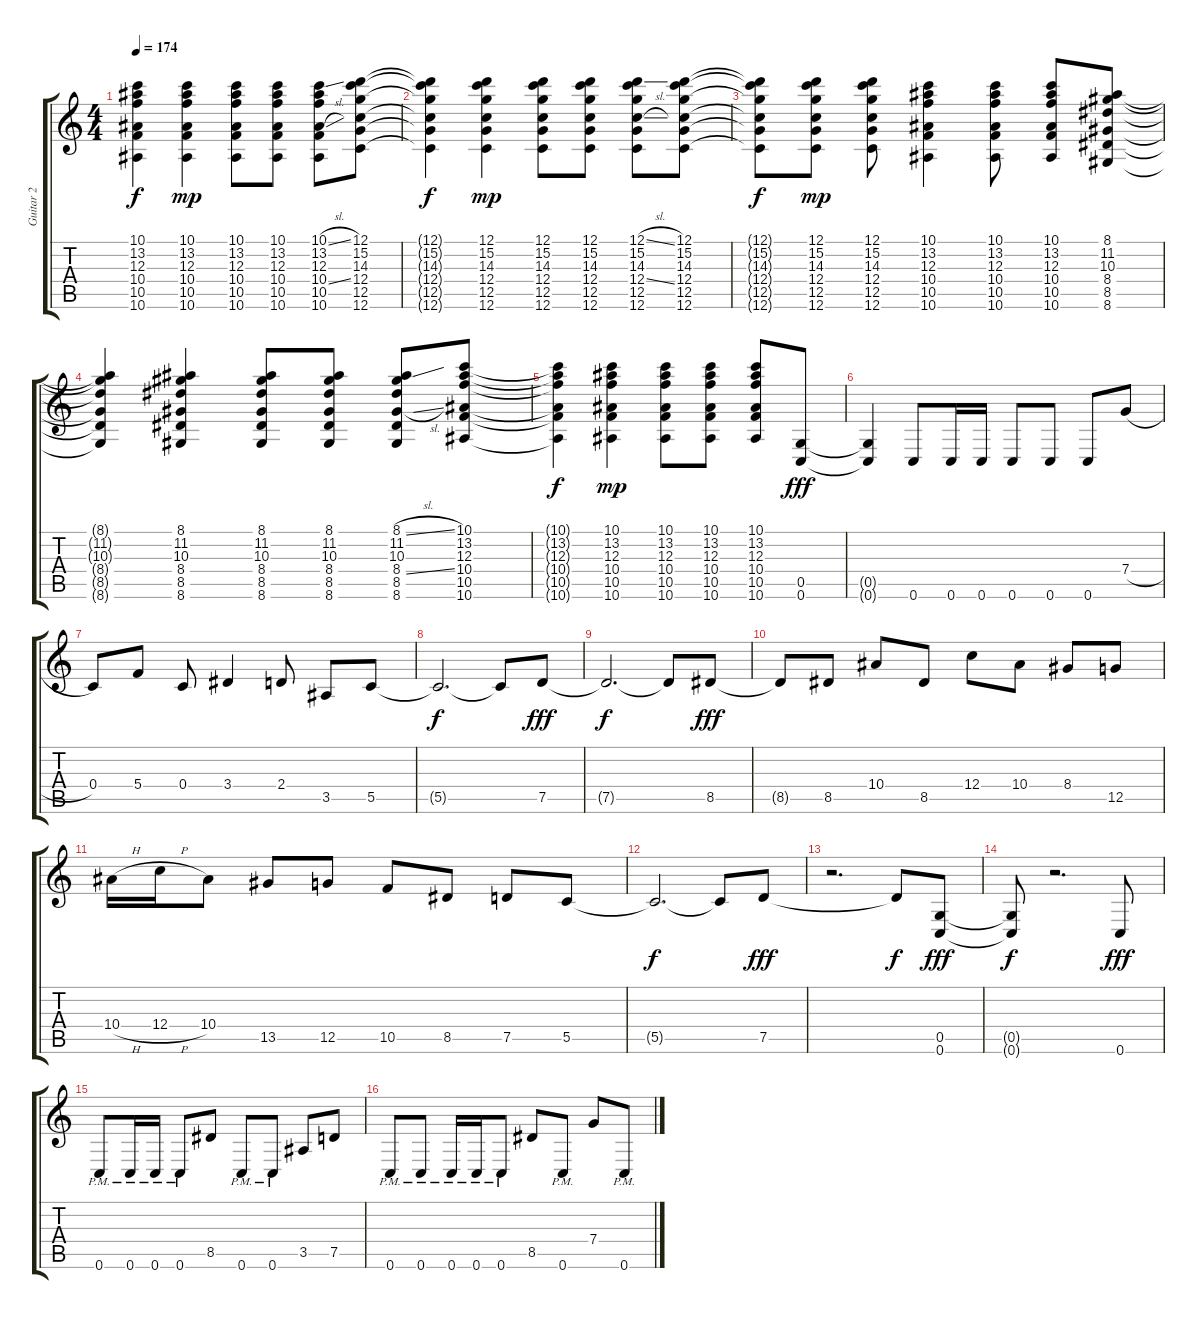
\track ("Guitar 2" "Guitar 2") {instrument distortionguitar}
\staff {score tabs}
\tuning (D4 A3 F3 C3 G2 C2) {hide}
\ts (4 4)
\tempo 174
\clef g2
\ks c
(10.1{t} 13.2{t} 12.3{t} 10.4{t} 10.5{t} 10.6{t}).4{dy f} (10.1 13.2 12.3 10.4 10.5 10.6).4{dy mp} (10.1 13.2 12.3 10.4 10.5 10.6).8 (10.1 13.2 12.3 10.4 10.5 10.6).8 (10.1{sl} 13.2 12.3 10.4{sl} 10.5 10.6).8 (12.1 15.2 14.3 12.4 12.5 12.6).8 |
(12.1{t} 15.2{t} 14.3{t} 12.4{t} 12.5{t} 12.6{t}).4{dy f} (12.1 15.2 14.3 12.4 12.5 12.6).4{dy mp} (12.1 15.2 14.3 12.4 12.5 12.6).8 (12.1 15.2 14.3 12.4 12.5 12.6).8 (12.1{sl} 15.2 14.3 12.4{sl} 12.5 12.6).8 (12.1 15.2 14.3 12.4 12.5 12.6).8 |
(12.1{t} 15.2{t} 14.3{t} 12.4{t} 12.5{t} 12.6{t}).8{dy f} (12.1 15.2 14.3 12.4 12.5 12.6).8{dy mp} (12.1 15.2 14.3 12.4 12.5 12.6).8 (10.1 13.2 12.3 10.4 10.5 10.6).4 (10.1 13.2 12.3 10.4 10.5 10.6).8 (10.1 13.2 12.3 10.4 10.5 10.6).8 (8.1 11.2 10.3 8.4 8.5 8.6).8 |
(8.1{t} 11.2{t} 10.3{t} 8.4{t} 8.5{t} 8.6{t}).4 (8.1 11.2 10.3 8.4 8.5 8.6).4 (8.1 11.2 10.3 8.4 8.5 8.6).8 (8.1 11.2 10.3 8.4 8.5 8.6).8 (8.1{sl} 11.2 10.3 8.4{sl} 8.5 8.6).8 (10.1 13.2 12.3 10.4 10.5 10.6).8 |
(10.1{t} 13.2{t} 12.3{t} 10.4{t} 10.5{t} 10.6{t}).4{dy f} (10.1 13.2 12.3 10.4 10.5 10.6).4{dy mp} (10.1 13.2 12.3 10.4 10.5 10.6).8 (10.1 13.2 12.3 10.4 10.5 10.6).8 (10.1 13.2 12.3 10.4 10.5 10.6).8 (0.5 0.6).8{dy fff} |
(0.5{t} 0.6{t}).4 0.6.8 0.6.16 0.6.16 0.6.8 0.6.8 0.6.8 7.4{h}.8 |
0.4.8 5.4.8 0.4.8 3.4.4 2.4.8 3.5.8 5.5.8 |
5.5{t}.2{d dy f} 5.5{t}.8 7.5.8{dy fff} |
7.5{t}.2{d dy f} 7.5{t}.8 8.5.8{dy fff} |
8.5{t}.8 8.5.8 10.4.8 8.5.8 12.4.8 10.4.8 8.4.8 12.5.8 |
10.4{h}.16 12.4{h}.16 10.4.8 13.5.8 12.5.8 10.5.8 8.5.8 7.5.8 5.5.8 |
5.5{t}.2{d dy f} 5.5{t}.8 7.5.8{dy fff} |
r.2{d} 7.5{t}.8{dy f} (0.5 0.6).8{dy fff} |
(0.5{t} 0.6{t}).8{dy f} r.2{d} 0.6.8{dy fff} |
0.6{pm}.8 0.6{pm}.16 0.6{pm}.16 0.6{pm}.8 8.5.8 0.6{pm}.8 0.6{pm}.8 3.5.8 7.5.8 |
0.6{pm}.8 0.6{pm}.8 0.6{pm}.16 0.6{pm}.16 0.6{pm}.8 8.5.8 0.6{pm}.8 7.4.8 0.6{pm}.8
